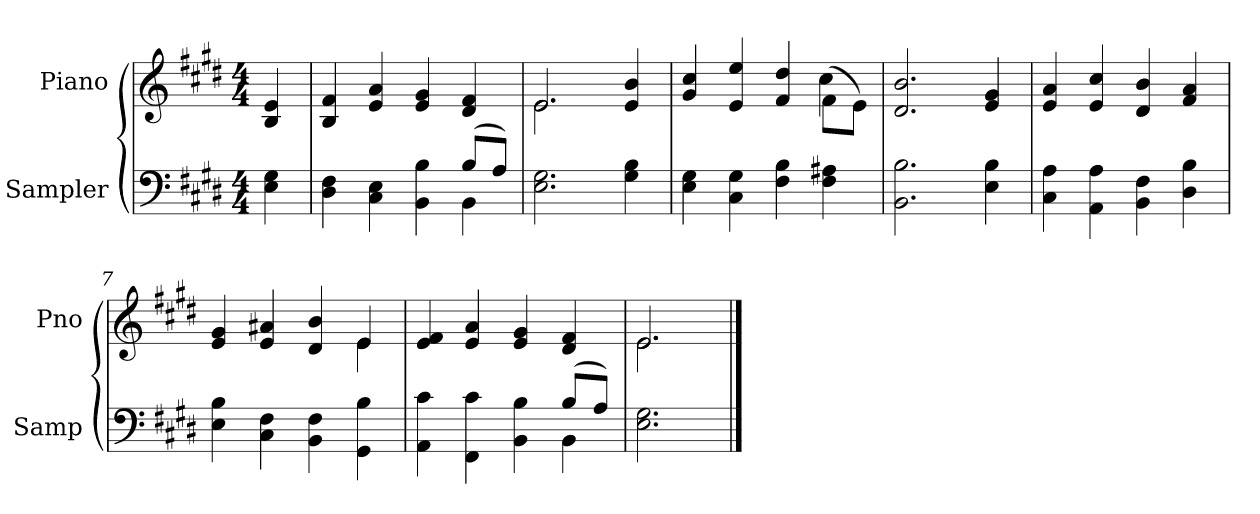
**kern	**kern
*part2	*part1
*staff2	*staff1
*I"Sampler	*I"Piano
*I'Samp	*I'Pno
*clefF4	*clefG2
*k[f#c#g#d#]	*k[f#c#g#d#]
*E:	*E:
*M4/4	*M4/4
=1	=1
4E 4G#	4B 4e
=2	=2
*^	*
4D# 4F#	2.ryy	4B 4f#
4C# 4E	.	4e 4a
4BB 4B	.	4e 4g#
(8B/L	4BB	4d# 4f#
8A/J)	.	.
*v	*v	*
=3	=3
*	*^
2.E 2.G#	2.e/	2.e
4G# 4B	4e 4b	4ryy
=4	=4	=4
4E 4G#	4g# 4cc#	2.ryy
4C# 4G#	4e 4ee	.
4F# 4B	4f# 4dd#	.
4F# 4A#X	(8f#\L	4cc#
.	8e\J)	.
*	*v	*v
=5	=5
2.BB 2.B	2.d# 2.b
4E 4B	4e 4g#
=6	=6
4C# 4A	4e 4a
4AA 4A	4e 4cc#
4BB 4F#	4d# 4b
4D# 4B	4f# 4a
=7	=7
*	*^
4E 4B	4e 4g#	2.ryy
4C# 4F#	4e 4a#X	.
4BB 4F#	4d# 4b	.
4GG# 4B	4e/	4e
*	*v	*v
=8	=8
*^	*
4AA 4c#	2.ryy	4e 4f#
4FF# 4c#	.	4e 4a
4BB 4B	.	4e 4g#
(8B/L	4BB	4d# 4f#
8A/J)	.	.
*v	*v	*
=9	=9
*	*^
2.E 2.G#	2.e/	2.e
*	*v	*v
==	==
*-	*-
